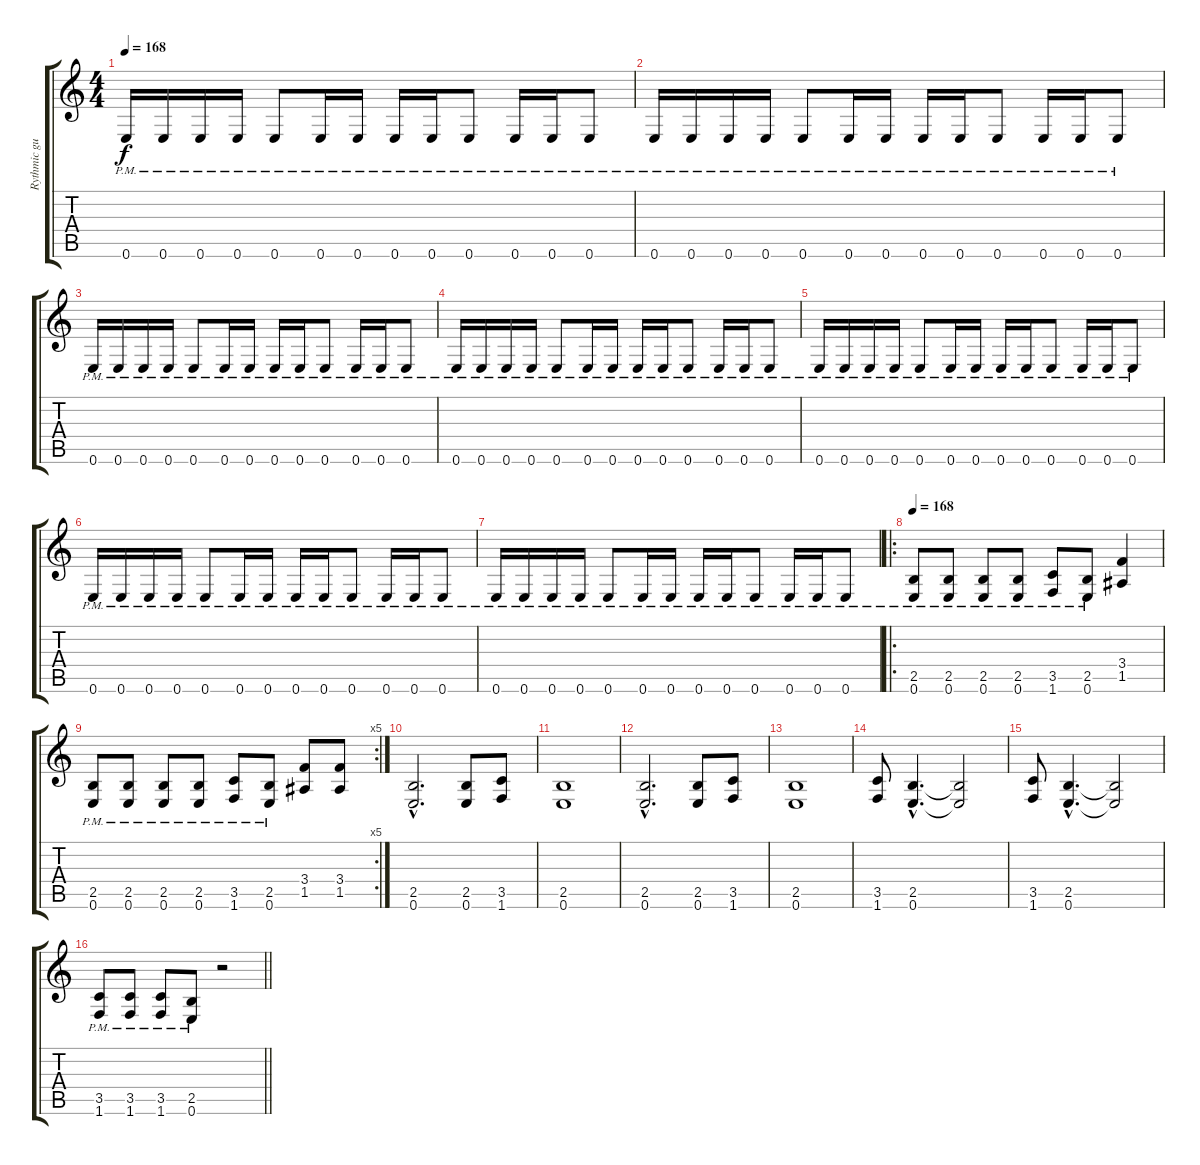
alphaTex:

\track ("Rythmic guitar" "Rythmic gu") {instrument distortionguitar}
\staff {score tabs}
\tuning (E4 B3 G3 D3 A2 E2) {hide}
\ts (4 4)
\tempo 168
\clef g2
\ks c
0.6{pm}.16{dy f} 0.6{pm}.16 0.6{pm}.16 0.6{pm}.16 0.6{pm}.8 0.6{pm}.16 0.6{pm}.16 0.6{pm}.16 0.6{pm}.16 0.6{pm}.8 0.6{pm}.16 0.6{pm}.16 0.6{pm}.8 |
0.6{pm}.16 0.6{pm}.16 0.6{pm}.16 0.6{pm}.16 0.6{pm}.8 0.6{pm}.16 0.6{pm}.16 0.6{pm}.16 0.6{pm}.16 0.6{pm}.8 0.6{pm}.16 0.6{pm}.16 0.6{pm}.8 |
0.6{pm}.16 0.6{pm}.16 0.6{pm}.16 0.6{pm}.16 0.6{pm}.8 0.6{pm}.16 0.6{pm}.16 0.6{pm}.16 0.6{pm}.16 0.6{pm}.8 0.6{pm}.16 0.6{pm}.16 0.6{pm}.8 |
0.6{pm}.16 0.6{pm}.16 0.6{pm}.16 0.6{pm}.16 0.6{pm}.8 0.6{pm}.16 0.6{pm}.16 0.6{pm}.16 0.6{pm}.16 0.6{pm}.8 0.6{pm}.16 0.6{pm}.16 0.6{pm}.8 |
0.6{pm}.16 0.6{pm}.16 0.6{pm}.16 0.6{pm}.16 0.6{pm}.8 0.6{pm}.16 0.6{pm}.16 0.6{pm}.16 0.6{pm}.16 0.6{pm}.8 0.6{pm}.16 0.6{pm}.16 0.6{pm}.8 |
0.6{pm}.16 0.6{pm}.16 0.6{pm}.16 0.6{pm}.16 0.6{pm}.8 0.6{pm}.16 0.6{pm}.16 0.6{pm}.16 0.6{pm}.16 0.6{pm}.8 0.6{pm}.16 0.6{pm}.16 0.6{pm}.8 |
0.6{pm}.16 0.6{pm}.16 0.6{pm}.16 0.6{pm}.16 0.6{pm}.8 0.6{pm}.16 0.6{pm}.16 0.6{pm}.16 0.6{pm}.16 0.6{pm}.8 0.6{pm}.16 0.6{pm}.16 0.6{pm}.8 |
\ro
\tempo 144
\tempo 168
(2.5{pm} 0.6{pm}).8 (2.5{pm} 0.6{pm}).8 (2.5{pm} 0.6{pm}).8 (2.5{pm} 0.6{pm}).8 (3.5{pm} 1.6{pm}).8 (2.5{pm} 0.6{pm}).8 (3.4 1.5).4 |
\rc 5
(2.5{pm} 0.6{pm}).8 (2.5{pm} 0.6{pm}).8 (2.5{pm} 0.6{pm}).8 (2.5{pm} 0.6{pm}).8 (3.5{pm} 1.6{pm}).8 (2.5{pm} 0.6{pm}).8 (3.4 1.5).8 (3.4 1.5).8 |
(2.5{hac} 0.6{hac}).2{d} (2.5 0.6).8 (3.5 1.6).8 |
(2.5 0.6).1 |
(2.5{hac} 0.6{hac}).2{d} (2.5 0.6).8 (3.5 1.6).8 |
(2.5 0.6).1 |
(3.5 1.6).8 (2.5{hac} 0.6{hac}).4{d} (2.5{t} 0.6{t}).2 |
(3.5 1.6).8 (2.5{hac} 0.6{hac}).4{d} (2.5{t} 0.6{t}).2 |
\barLineRight lightlight
(3.5{pm} 1.6{pm}).8 (3.5{pm} 1.6{pm}).8 (3.5{pm} 1.6{pm}).8 (2.5{pm} 0.6{pm}).8 r.2
